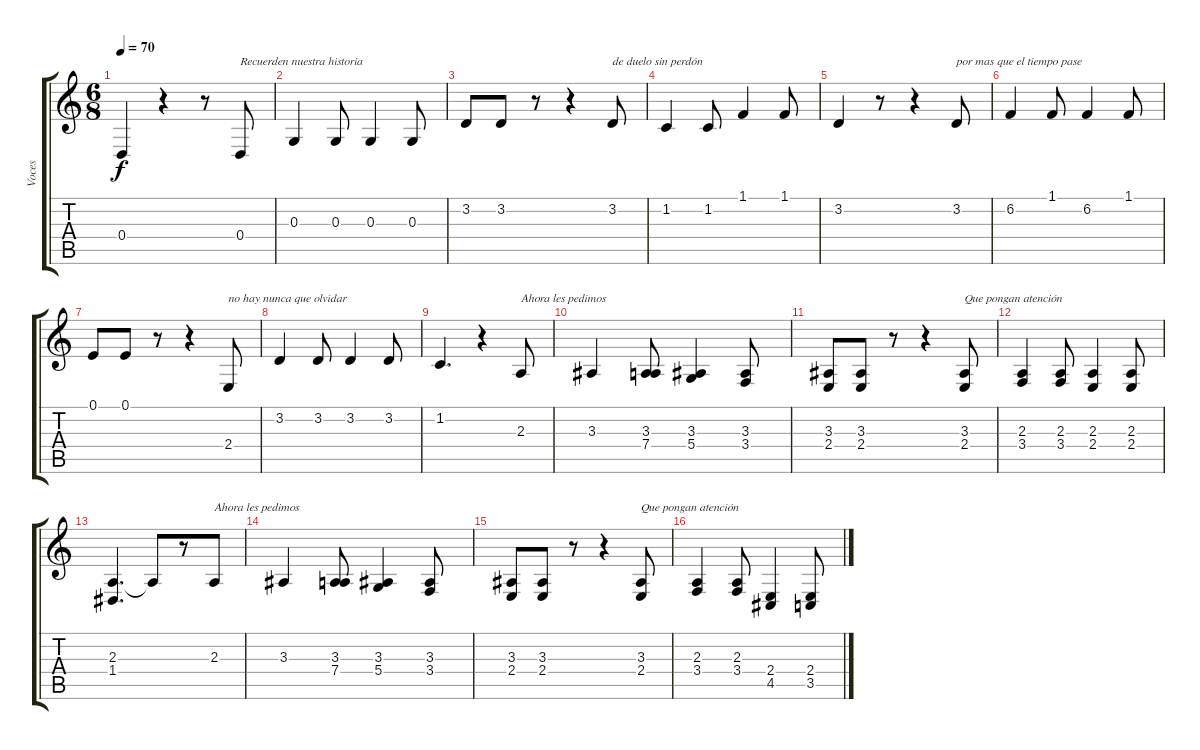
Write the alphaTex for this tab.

\track ("Voces" "Voces") {instrument synthstrings2}
\staff {score tabs}
\tuning (E4 B3 G3 D3 A2 E2) {hide}
\ts (6 8)
\tempo 70
\clef g2
\ks c
0.4.4{dy f} r.4 r.8 0.4.8{txt "Recuerden nuestra historia"} |
0.3.4 0.3.8 0.3.4 0.3.8 |
3.2.8 3.2.8 r.8 r.4 3.2.8{txt "de duelo sin perdón"} |
1.2.4 1.2.8 1.1.4 1.1.8 |
3.2.4 r.8 r.4 3.2.8{txt "por mas que el tiempo pase"} |
6.2.4 1.1.8 6.2.4 1.1.8 |
0.1.8 0.1.8 r.8 r.4 2.4.8{txt "no hay nunca que olvidar"} |
3.2.4 3.2.8 3.2.4 3.2.8 |
1.2.4{d} r.4 2.3.8{txt "Ahora les pedimos"} |
3.3.4 (3.3 7.4).8 (3.3 5.4).4 (3.3 3.4).8 |
(3.3 2.4).8 (3.3 2.4).8 r.8 r.4 (3.3 2.4).8{txt "Que pongan atención"} |
(2.3 3.4).4 (2.3 3.4).8 (2.3 2.4).4 (2.3 2.4).8 |
(2.3 1.4).4{d} 2.3{t}.8 r.8 2.3.8{txt "Ahora les pedimos"} |
3.3.4 (3.3 7.4).8 (3.3 5.4).4 (3.3 3.4).8 |
(3.3 2.4).8 (3.3 2.4).8 r.8 r.4 (3.3 2.4).8{txt "Que pongan atención"} |
(2.3 3.4).4 (2.3 3.4).8 (2.4 4.5).4 (2.4 3.5).8
